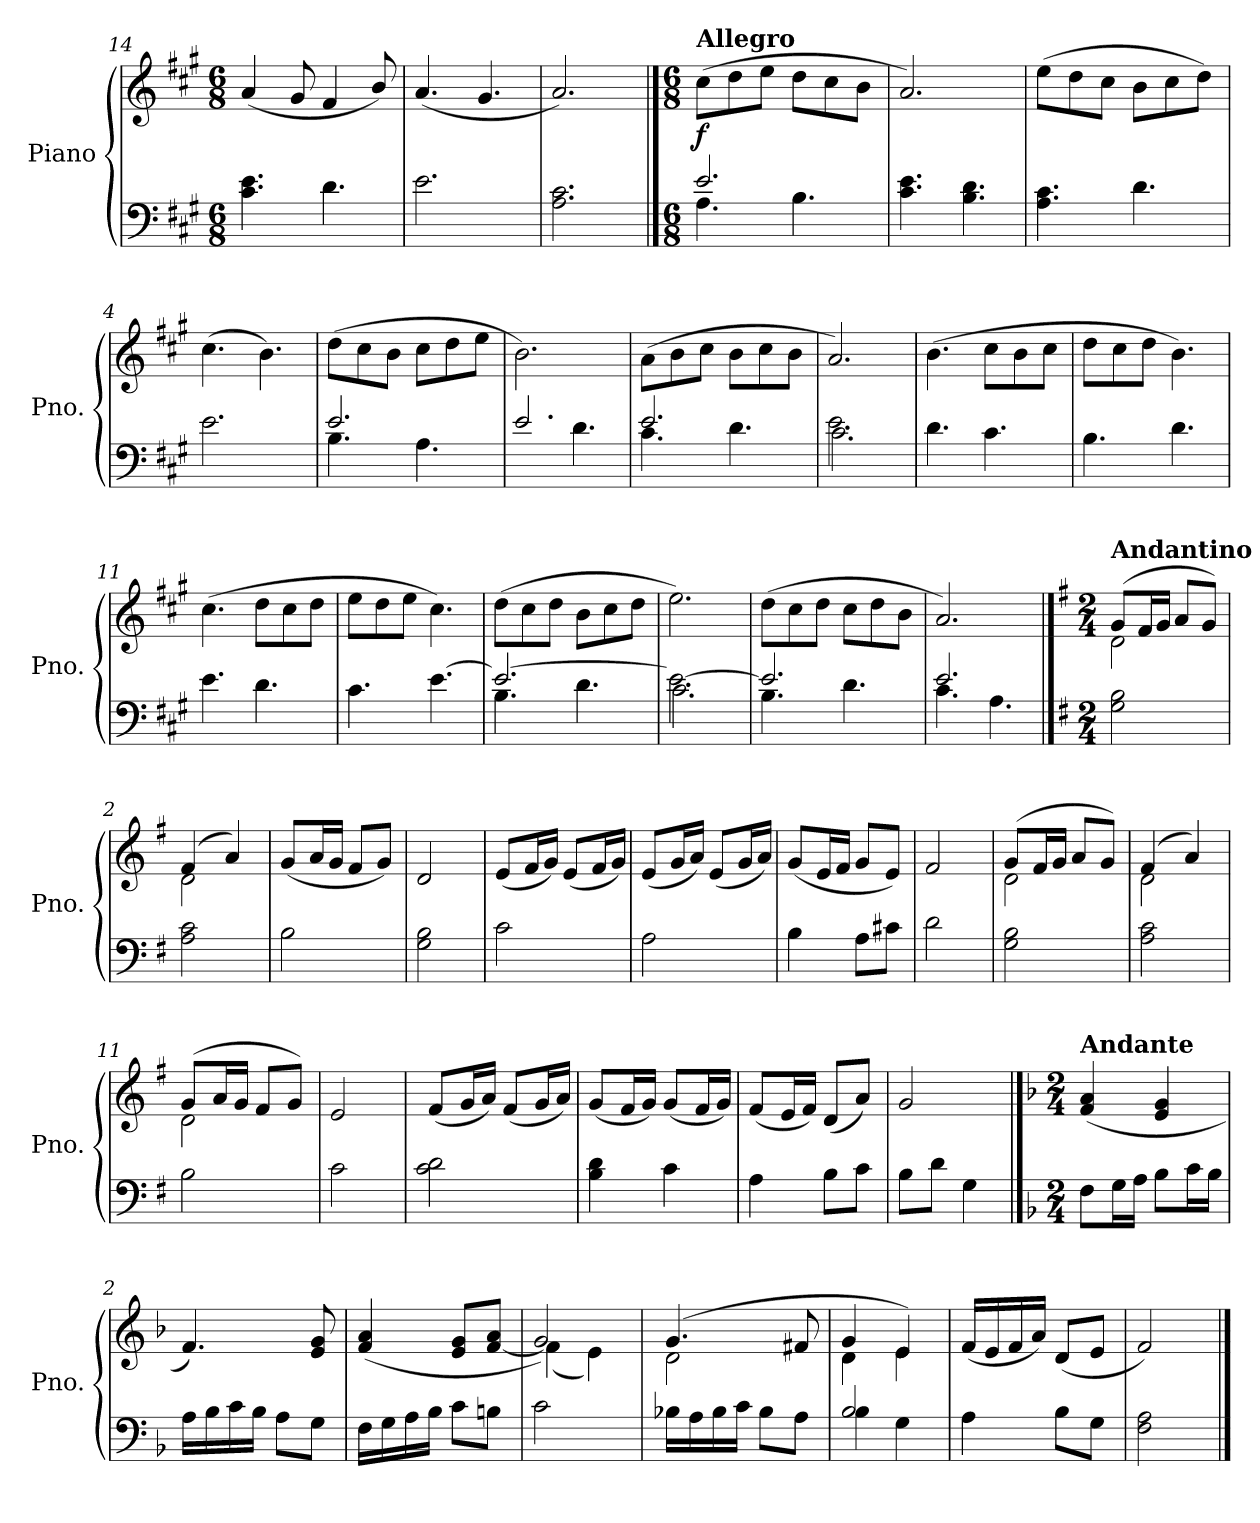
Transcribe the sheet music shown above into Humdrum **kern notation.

**kern	**kern	**dynam
*part1	*part1	*part1
*staff2	*staff1	*staff1/2
*I"Piano	*	*
*I'Pno.	*	*
*clefF4	*clefG2	*
*k[f#c#g#]	*k[f#c#g#]	*
*M6/8	*M6/8	*
=14	=14	=14
4.c#\ 4.e\	(<4a/	.
.	8g#/	.
4.d\	4f#/	.
.	8b/)	.
=15	=15	=15
2.e\	(<4.a/	.
.	4.g#/	.
=16	=16	=16
2.A\ 2.c#\	2.a/)	.
!!LO:LB:g=z
==1	==1	==1
*M6/8	*M6/8	*
*^	*	*
!	!	!LO:TX:a:B:t=Allegro	!
!	!	!	!LO:DY:b
2.e/	4.A<\	(>8cc#\L	f
.	.	8dd\	.
.	.	8ee\J	.
.	4.B\	8dd\L	.
.	.	8cc#\	.
.	.	8b\J	.
*v	*v	*	*
=2	=2	=2
4.c#\< 4.e\<	2.a/)	.
4.B\< 4.d\<	.	.
=3	=3	=3
4.A\< 4.c#\<	(>8ee\L	.
.	8dd\	.
.	8cc#\J	.
4.d\	8b\L	.
.	8cc#\	.
.	8dd\J)	.
=4	=4	=4
2.e\	(>4.cc#\	.
.	4.b\)	.
=5	=5	=5
*^	*	*
2.e/	4.B\	(>8dd\L	.
.	.	8cc#\	.
.	.	8b\J	.
.	4.A\	8cc#\L	.
.	.	8dd\	.
.	.	8ee\J	.
!!LO:LB:g=z
=6	=6	=6	=6
2.e/	4.e\yy	2.b\)	.
.	4.d\	.	.
=7	=7	=7	=7
2.e/	4.c#\	(>8a\L	.
.	.	8b\	.
.	.	8cc#\J	.
.	4.d\	8b\L	.
.	.	8cc#\	.
.	.	8b\J	.
=8	=8	=8	=8
2.e\	2.c#\	2.a/)	.
*v	*v	*	*
=9	=9	=9
4.d\	(>4.b\	.
4.c#\	8cc#\L	.
.	8b\	.
.	8cc#\J	.
=10	=10	=10
4.B\	8dd\L	.
.	8cc#\	.
.	8dd\J	.
4.d\	4.b\)	.
=11	=11	=11
4.e\	(>4.cc#\	.
4.d\	8dd\L	.
.	8cc#\	.
.	8dd\J	.
!!LO:LB:g=z
=12	=12	=12
4.c#\	8ee\L	.
.	8dd\	.
.	8ee\J	.
[4.e\	4.cc#\)	.
=13	=13	=13
*^	*	*
2.e/_	4.B<\	(>8dd\L	.
.	.	8cc#\	.
.	.	8dd\J	.
.	4.d<\	8b\L	.
.	.	8cc#\	.
.	.	8dd\J	.
=14	=14	=14	=14
2.e\_	2.c#<\	2.ee\)	.
=15	=15	=15	=15
2.e/]	4.B\	(>8dd\L	.
.	.	8cc#\	.
.	.	8dd\J	.
.	4.d\	8cc#\L	.
.	.	8dd\	.
.	.	8b\J	.
=16	=16	=16	=16
2.e/	4.c#\	2.a/)	.
.	4.A<\	.	.
*v	*v	*	*
!!LO:LB:g=z
==1	==1	==1
*k[f#]	*k[f#]	*
*M2/4	*M2/4	*
*^	*^	*
!	!	!LO:TX:a:B:t=Andantino	!	!
*v	*v	*	*	*
2G\< 2B\<	(>8g/L	2d\	.
.	16f#/L	.	.
.	16g/JJ	.	.
.	8a/L	.	.
.	8g/J)	.	.
=2	=2	=2	=2
2A\ 2c\	(>4f#/	2d\	.
.	4a/)	.	.
*	*v	*v	*
=3	=3	=3
2B\	(<8g/L	.
.	16a/L	.
.	16g/JJ	.
.	8f#/L	.
.	8g/J)	.
=4	=4	=4
2G\ 2B\	2d/	.
=5	=5	=5
2c\	(<8e/L	.
.	16f#/L	.
.	16g/JJ)	.
.	(<8e/L	.
.	16f#/L	.
.	16g/JJ)	.
=6	=6	=6
2A\	(<8e/L	.
.	16g/L	.
.	16a/JJ)	.
.	(<8e/L	.
.	16g/L	.
.	16a/JJ)	.
=7	=7	=7
4B\	(<8g/L	.
.	16e/L	.
.	16f#/JJ	.
8A\L	8g/L	.
8c#X<\J	8e/J)	.
=8	=8	=8
2d<\	2f#/	.
!!LO:PB:g=z
=9	=9	=9
*	*^	*
2G\< 2B\<	(>8g/L	2d\	.
.	16f#/L	.	.
.	16g/JJ	.	.
.	8a/L	.	.
.	8g/J)	.	.
=10	=10	=10	=10
2A\< 2c\<	(>4f#/	2d\	.
.	4a/)	.	.
=11	=11	=11	=11
2B\	(>8g/L	2d\	.
.	16a/L	.	.
.	16g/JJ	.	.
.	8f#/L	.	.
.	8g/J)	.	.
*	*v	*v	*
=12	=12	=12
2c\	2e/	.
=13	=13	=13
2c\< 2d\<	(<8f#/L	.
.	16g/L	.
.	16a/JJ)	.
.	(<8f#/L	.
.	16g/L	.
.	16a/JJ)	.
=14	=14	=14
4B\ 4d\	(<8g/L	.
.	16f#/L	.
.	16g/JJ)	.
4c\	(<8g/L	.
.	16f#/L	.
.	16g/JJ)	.
=15	=15	=15
4A<\	(<8f#/L	.
.	16e/L	.
.	16f#/JJ)	.
8B\L	(<8d/L	.
8c\J	8a/J)	.
=16	=16	=16
8B\L	2g/	.
8d\J	.	.
4G\	.	.
!!LO:PB:g=z
==1	==1	==1
*k[b-]	*k[b-]	*
*M2/4	*M2/4	*
!	!LO:TX:a:B:t=Andante	!
8F<\L	(>4f/ 4a/	.
16G\L	.	.
16A\JJ	.	.
8B-\L	4e/ 4g/	.
16c\L	.	.
16B-\JJ	.	.
=2	=2	=2
16A\LL	4.f/)	.
16B-\	.	.
16c\	.	.
16B-\JJ	.	.
8A\L	.	.
8G\J	8e/ 8g/	.
=3	=3	=3
16F\LL	(>4f/ 4a/	.
16G\	.	.
16A\	.	.
16B-\JJ	.	.
8c\L	8e/ 8g/L	.
8Bn\J	[8f/ 8a/J	.
=4	=4	=4
*	*^	*
2c\	2g/)	(>4f\]	.
.	.	4e\)	.
!!LO:LB:g=z	!!
=5	=5	=5	=5
16B-X\LL	(>4.g/	2d<\	.
16A\	.	.	.
16B-\	.	.	.
16c\JJ	.	.	.
8B-\L	.	.	.
8A\J	8f#X/	.	.
=6	=6	=6	=6
*^	*	*	*
2B-/	4B-\	4g/	4d\	.
.	4G<\	4e/)	4e\	.
*v	*v	*	*	*
*	*v	*v	*
=7	=7	=7
4A\	(<16f/LL	.
.	16e/	.
.	16f/	.
.	16a/JJ)	.
8B-\L	(<8d/L	.
8G<\J	8e/J	.
=8	=8	=8
2F\ 2A\	2f/)	.
==	==	==
*-	*-	*-
